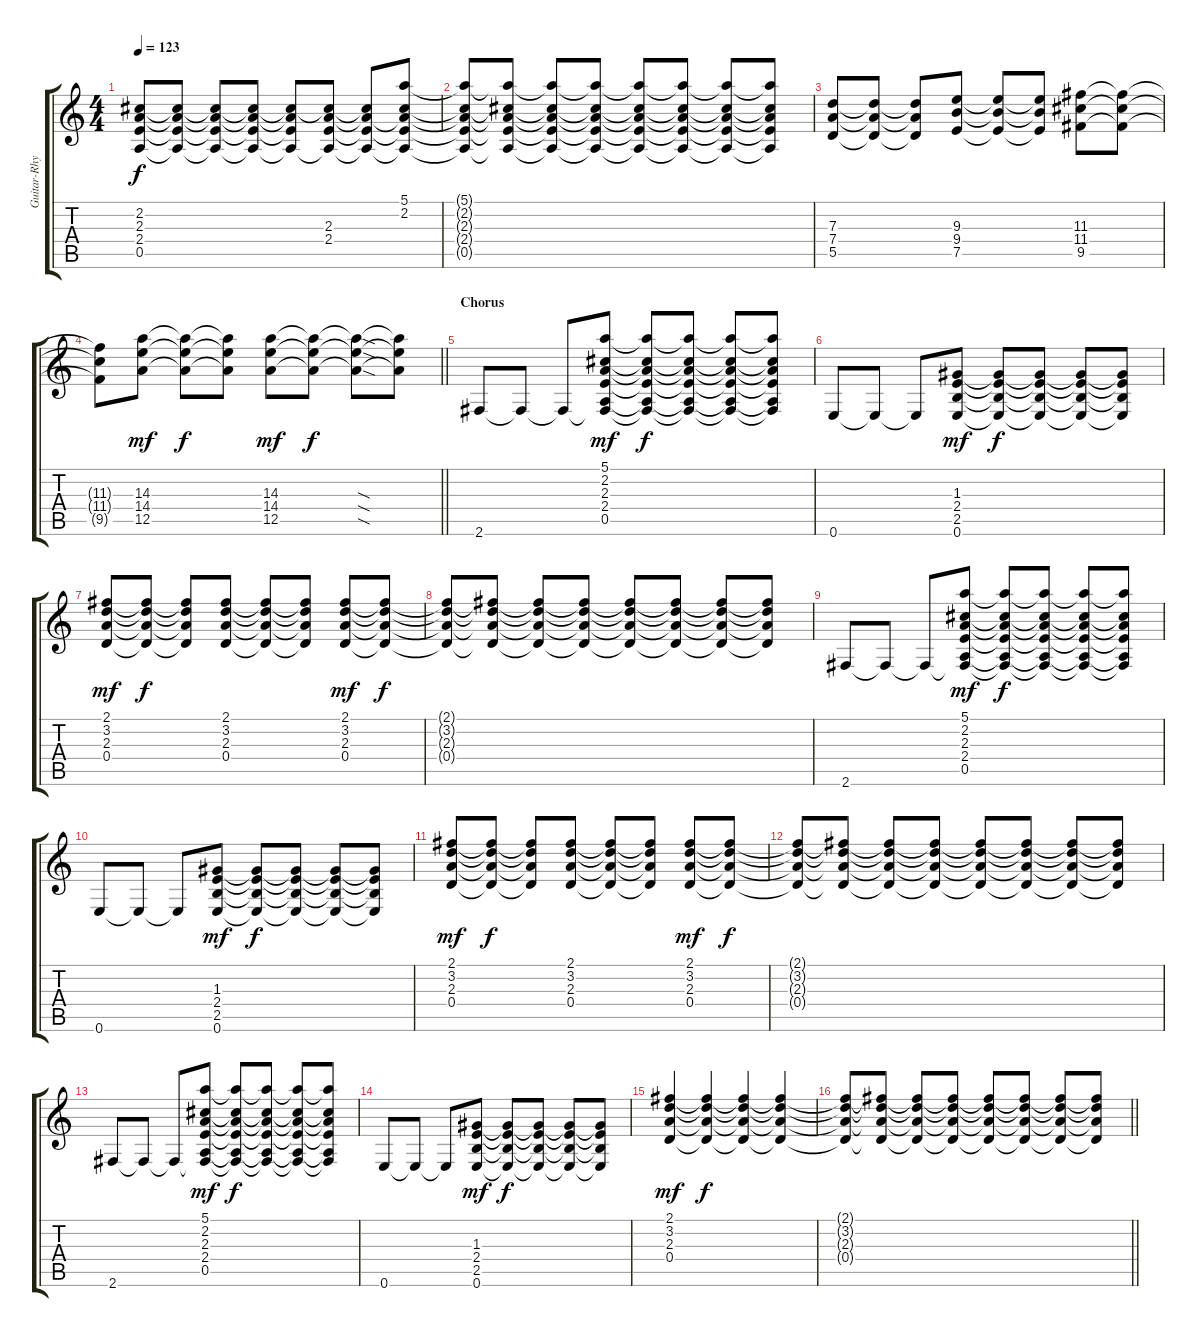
\track ("Guitar-Rhythm" "Guitar-Rhy") {instrument distortionguitar}
\staff {score tabs}
\tuning (E4 B3 G3 D3 A2 E2) {hide}
\ts (4 4)
\tempo 123
\clef g2
\ks c
(2.2 2.3 2.4 0.5).8{dy f} (2.2{t} 2.3{t} 2.4{t} 0.5{t}).8 (2.2{t} 2.3{t} 2.4{t} 0.5{t}).8 (2.2{t} 2.3{t} 2.4{t} 0.5{t}).8 (2.2{t} 2.3{t} 2.4{t} 0.5{t}).8 (2.2{t} 2.3 2.4 0.5{t}).8 (2.2{t} 2.3{t} 2.4{t} 0.5{t}).8 (5.1 2.2 2.3{t} 2.4{t} 0.5{t}).8 |
(5.1{t} 2.2{t} 2.3{t} 2.4{t} 0.5{t}).8 (5.1{t} 2.2{t} 2.3{t} 2.4{t} 0.5{t}).8 (5.1{t} 2.2{t} 2.3{t} 2.4{t} 0.5{t}).8 (5.1{t} 2.2{t} 2.3{t} 2.4{t} 0.5{t}).8 (5.1{t} 2.2{t} 2.3{t} 2.4{t} 0.5{t}).8 (5.1{t} 2.2{t} 2.3{t} 2.4{t} 0.5{t}).8 (5.1{t} 2.2{t} 2.3{t} 2.4{t} 0.5{t}).8 (5.1{t} 2.2{t} 2.3{t} 2.4{t} 0.5{t}).8 |
(7.3 7.4 5.5).8 (7.3{t} 7.4{t} 5.5{t}).8 (7.3{t} 7.4{t} 5.5{t}).8 (9.3 9.4 7.5).8 (9.3{t} 9.4{t} 7.5{t}).8 (9.3{t} 9.4{t} 7.5{t}).8 (11.3 11.4 9.5).8 (11.3{t} 11.4{t} 9.5{t}).8 |
\barLineRight lightlight
(11.3{t} 11.4{t} 9.5{t}).8 (14.3 14.4 12.5).8{dy mf} (14.3{t} 14.4{t} 12.5{t}).8{dy f} (14.3{t} 14.4{t} 12.5{t}).8 (14.3 14.4 12.5).8{dy mf} (14.3{t} 14.4{t} 12.5{t}).8{dy f} (14.3{sod t} 14.4{sod t} 12.5{sod t}).8 (14.3{t} 14.4{t} 12.5{t}).8 |
\section ("" "Chorus")
2.6.8 2.6{t}.8 2.6{t}.8 (5.1 2.2 2.3 2.4 0.5 2.6{t}).8{dy mf} (5.1{t} 2.2{t} 2.3{t} 2.4{t} 0.5{t} 2.6{t}).8{dy f} (5.1{t} 2.2{t} 2.3{t} 2.4{t} 0.5{t} 2.6{t}).8 (5.1{t} 2.2{t} 2.3{t} 2.4{t} 0.5{t} 2.6{t}).8 (5.1{t} 2.2{t} 2.3{t} 2.4{t} 0.5{t} 2.6{t}).8 |
0.6.8 0.6{t}.8 0.6{t}.8 (1.3 2.4 2.5 0.6).8{dy mf} (1.3{t} 2.4{t} 2.5{t} 0.6{t}).8{dy f} (1.3{t} 2.4{t} 2.5{t} 0.6{t}).8 (1.3{t} 2.4{t} 2.5{t} 0.6{t}).8 (1.3{t} 2.4{t} 2.5{t} 0.6{t}).8 |
(2.1 3.2 2.3 0.4).8{dy mf} (2.1{t} 3.2{t} 2.3{t} 0.4{t}).8{dy f} (2.1{t} 3.2{t} 2.3{t} 0.4{t}).8 (2.1 3.2 2.3 0.4).8 (2.1{t} 3.2{t} 2.3{t} 0.4{t}).8 (2.1{t} 3.2{t} 2.3{t} 0.4{t}).8 (2.1 3.2 2.3 0.4).8{dy mf} (2.1{t} 3.2{t} 2.3{t} 0.4{t}).8{dy f} |
(2.1{t} 3.2{t} 2.3{t} 0.4{t}).8 (2.1{t} 3.2{t} 2.3{t} 0.4{t}).8 (2.1{t} 3.2{t} 2.3{t} 0.4{t}).8 (2.1{t} 3.2{t} 2.3{t} 0.4{t}).8 (2.1{t} 3.2{t} 2.3{t} 0.4{t}).8 (2.1{t} 3.2{t} 2.3{t} 0.4{t}).8 (2.1{t} 3.2{t} 2.3{t} 0.4{t}).8 (2.1{t} 3.2{t} 2.3{t} 0.4{t}).8 |
2.6.8 2.6{t}.8 2.6{t}.8 (5.1 2.2 2.3 2.4 0.5 2.6{t}).8{dy mf} (5.1{t} 2.2{t} 2.3{t} 2.4{t} 0.5{t} 2.6{t}).8{dy f} (5.1{t} 2.2{t} 2.3{t} 2.4{t} 0.5{t} 2.6{t}).8 (5.1{t} 2.2{t} 2.3{t} 2.4{t} 0.5{t} 2.6{t}).8 (5.1{t} 2.2{t} 2.3{t} 2.4{t} 0.5{t} 2.6{t}).8 |
0.6.8 0.6{t}.8 0.6{t}.8 (1.3 2.4 2.5 0.6).8{dy mf} (1.3{t} 2.4{t} 2.5{t} 0.6{t}).8{dy f} (1.3{t} 2.4{t} 2.5{t} 0.6{t}).8 (1.3{t} 2.4{t} 2.5{t} 0.6{t}).8 (1.3{t} 2.4{t} 2.5{t} 0.6{t}).8 |
(2.1 3.2 2.3 0.4).8{dy mf} (2.1{t} 3.2{t} 2.3{t} 0.4{t}).8{dy f} (2.1{t} 3.2{t} 2.3{t} 0.4{t}).8 (2.1 3.2 2.3 0.4).8 (2.1{t} 3.2{t} 2.3{t} 0.4{t}).8 (2.1{t} 3.2{t} 2.3{t} 0.4{t}).8 (2.1 3.2 2.3 0.4).8{dy mf} (2.1{t} 3.2{t} 2.3{t} 0.4{t}).8{dy f} |
(2.1{t} 3.2{t} 2.3{t} 0.4{t}).8 (2.1{t} 3.2{t} 2.3{t} 0.4{t}).8 (2.1{t} 3.2{t} 2.3{t} 0.4{t}).8 (2.1{t} 3.2{t} 2.3{t} 0.4{t}).8 (2.1{t} 3.2{t} 2.3{t} 0.4{t}).8 (2.1{t} 3.2{t} 2.3{t} 0.4{t}).8 (2.1{t} 3.2{t} 2.3{t} 0.4{t}).8 (2.1{t} 3.2{t} 2.3{t} 0.4{t}).8 |
2.6.8 2.6{t}.8 2.6{t}.8 (5.1 2.2 2.3 2.4 0.5 2.6{t}).8{dy mf} (5.1{t} 2.2{t} 2.3{t} 2.4{t} 0.5{t} 2.6{t}).8{dy f} (5.1{t} 2.2{t} 2.3{t} 2.4{t} 0.5{t} 2.6{t}).8 (5.1{t} 2.2{t} 2.3{t} 2.4{t} 0.5{t} 2.6{t}).8 (5.1{t} 2.2{t} 2.3{t} 2.4{t} 0.5{t} 2.6{t}).8 |
0.6.8 0.6{t}.8 0.6{t}.8 (1.3 2.4 2.5 0.6).8{dy mf} (1.3{t} 2.4{t} 2.5{t} 0.6{t}).8{dy f} (1.3{t} 2.4{t} 2.5{t} 0.6{t}).8 (1.3{t} 2.4{t} 2.5{t} 0.6{t}).8 (1.3{t} 2.4{t} 2.5{t} 0.6{t}).8 |
(2.1 3.2 2.3 0.4).4{dy mf} (2.1{t} 3.2{t} 2.3{t} 0.4{t}).4{dy f} (2.1{t} 3.2{t} 2.3{t} 0.4{t}).4 (2.1{t} 3.2{t} 2.3{t} 0.4{t}).4 |
\barLineRight lightlight
(2.1{t} 3.2{t} 2.3{t} 0.4{t}).8 (2.1{t} 3.2{t} 2.3{t} 0.4{t}).8 (2.1{t} 3.2{t} 2.3{t} 0.4{t}).8 (2.1{t} 3.2{t} 2.3{t} 0.4{t}).8 (2.1{t} 3.2{t} 2.3{t} 0.4{t}).8 (2.1{t} 3.2{t} 2.3{t} 0.4{t}).8 (2.1{t} 3.2{t} 2.3{t} 0.4{t}).8 (2.1{t} 3.2{t} 2.3{t} 0.4{t}).8
